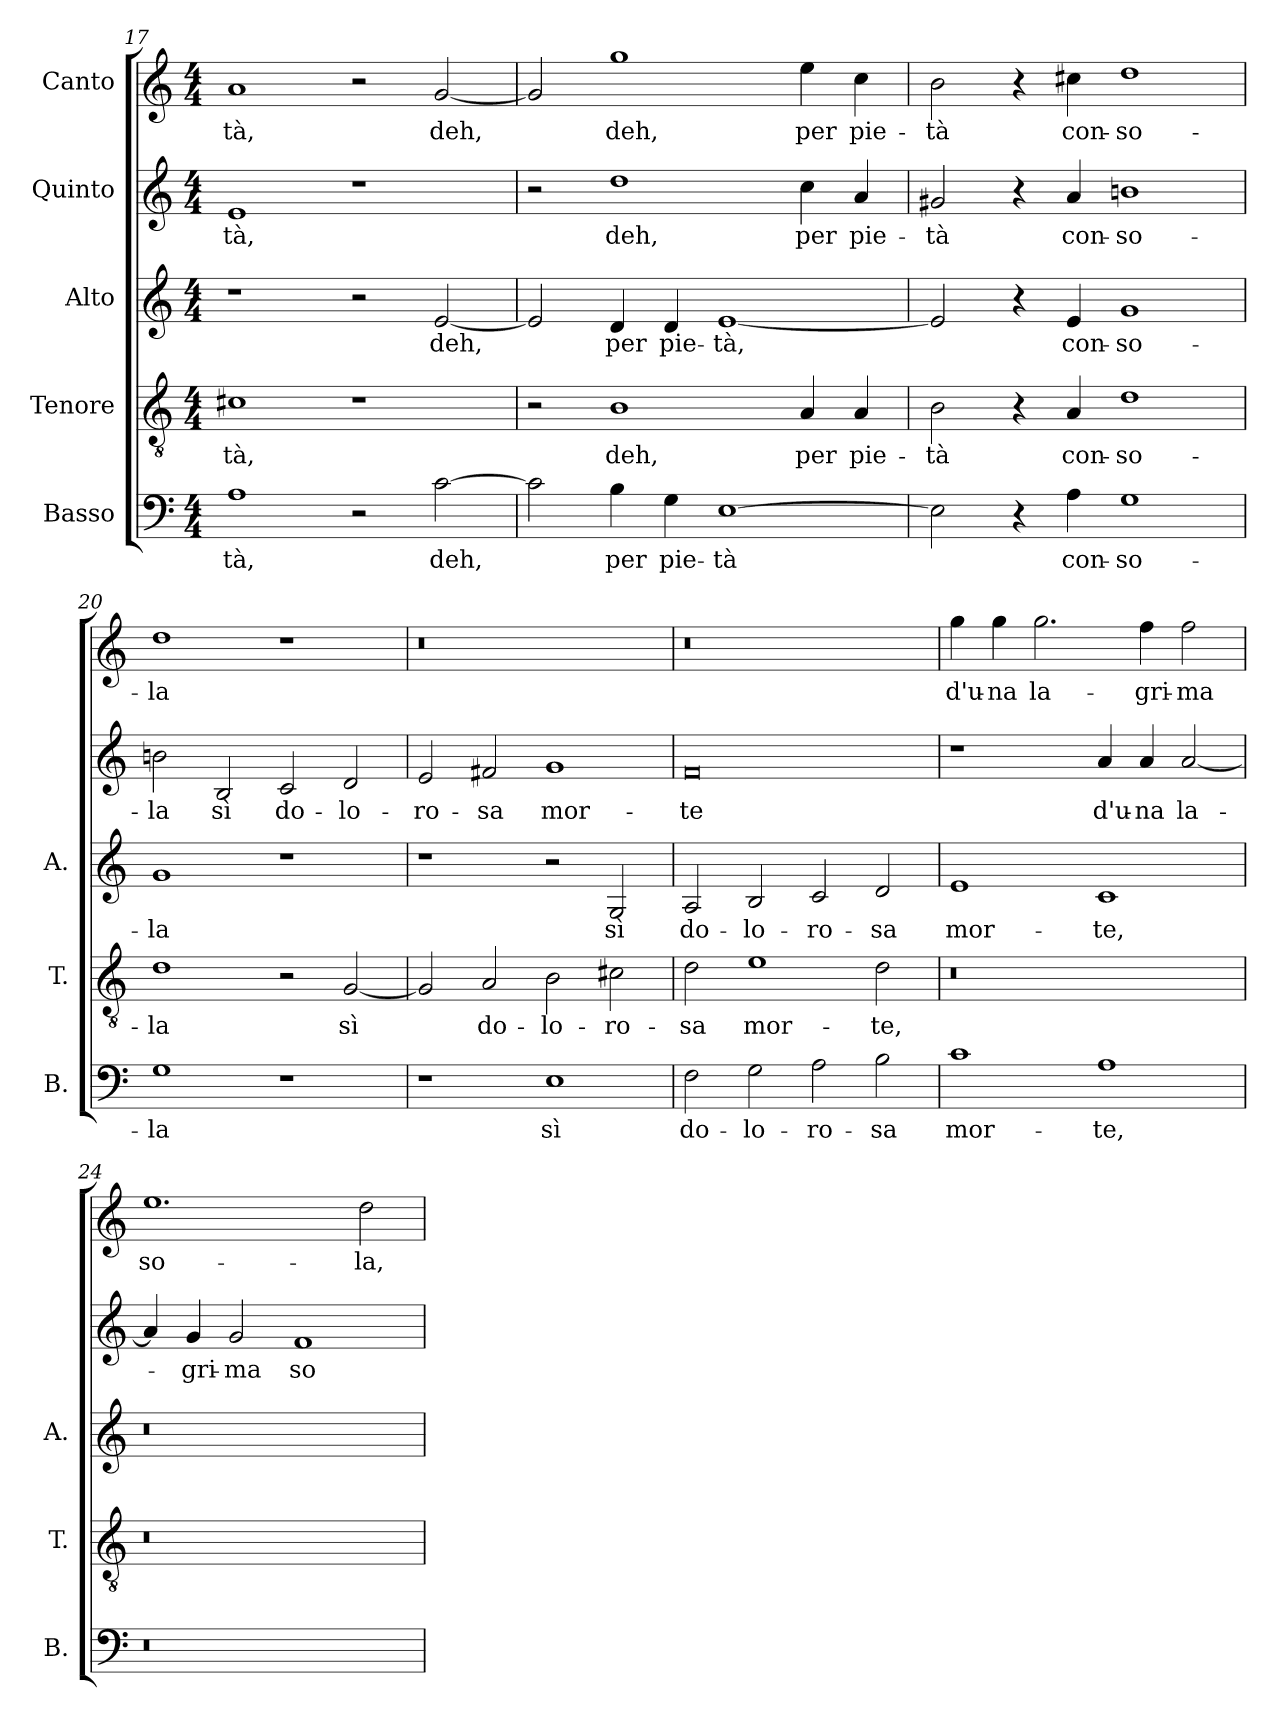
**kern	**text	**kern	**text	**kern	**text	**kern	**text	**kern	**text
*part5	*part5	*part4	*part4	*part3	*part3	*part2	*part2	*part1	*part1
*staff5	*staff5	*staff4	*staff4	*staff3	*staff3	*staff2	*staff2	*staff1	*staff1
*I"Basso	*	*I"Tenore	*	*I"Alto	*	*I"Quinto	*	*I"Canto	*
*I'B.	*	*I'T.	*	*I'A.	*	*	*	*	*
*clefF4	*	*clefGv2	*	*clefG2	*	*clefG2	*	*clefG2	*
*k[]	*	*k[]	*	*k[]	*	*k[]	*	*k[]	*
*C:	*	*C:	*	*C:	*	*C:	*	*C:	*
*M4/4	*	*M4/4	*	*M4/4	*	*M4/4	*	*M4/4	*
=17	=17	=17	=17	=17	=17	=17	=17	=17	=17
1A\	-tà,	1c#X\	-tà,	1r	.	1e/	-tà,	1a/	-tà,
2r	.	1r	.	2r	.	1r	.	2r	.
[2c\	deh,	.	.	[2e/	deh,	.	.	[2g/	deh,
=18	=18	=18	=18	=18	=18	=18	=18	=18	=18
2c\]	.	2r	.	2e/]	.	2r	.	2g/]	.
4B\	per	1B\	deh,	4d/	per	1dd\	deh,	1gg\	deh,
4G\	pie-	.	.	4d/	pie-	.	.	.	.
[1E\	-tà	.	.	[1e/	-tà,	.	.	.	.
.	.	4A/	per	.	.	4cc\	per	4ee\	per
.	.	4A/	pie-	.	.	4a/	pie-	4cc\	pie-
=19	=19	=19	=19	=19	=19	=19	=19	=19	=19
2E\]	.	2B\	-tà	2e/]	.	2g#X/	-tà	2b\	-tà
4r	.	4r	.	4r	.	4r	.	4r	.
4A\	con-	4A/	con-	4e/	con-	4a/	con-	4cc#X\	con-
1G\	-so-	1d\	-so-	1g/	-so-	1bn\	-so-	1dd\	-so-
=20	=20	=20	=20	=20	=20	=20	=20	=20	=20
1G\	-la	1d\	-la	1g/	-la	2bn\	-la	1dd\	-la
.	.	.	.	.	.	2B/	sì	.	.
1r	.	2r	.	1r	.	2c/	do-	1r	.
.	.	[2G/	sì	.	.	2d/	-lo-	.	.
=21	=21	=21	=21	=21	=21	=21	=21	=21	=21
!	!	!	!	!	!	!	!	!LO:N:vis=0	!
1r	.	2G/]	.	1r	.	2e/	-ro-	1r	.
.	.	2A/	do-	.	.	2f#X/	-sa	.	.
1E\	sì	2B\	-lo-	2r	.	1g/	mor-	1ryy	.
.	.	2c#X\	-ro-	2G/	sì	.	.	.	.
=22	=22	=22	=22	=22	=22	=22	=22	=22	=22
!	!	!	!	!	!	!	!	!LO:N:vis=0	!
2F\	do-	2d\	-sa	2A/	do-	0f/	-te	1r	.
2G\	-lo-	1e\	mor-	2B/	-lo-	.	.	.	.
2A\	-ro-	.	.	2c/	-ro-	.	.	1ryy	.
2B\	-sa	2d\	-te,	2d/	-sa	.	.	.	.
=23	=23	=23	=23	=23	=23	=23	=23	=23	=23
!	!	!LO:N:vis=0	!	!	!	!	!	!	!
1c\	mor-	1r	.	1e/	mor-	1r	.	4gg\	d'u-
.	.	.	.	.	.	.	.	4gg\	-na
.	.	.	.	.	.	.	.	2.gg\	la-
1A\	-te,	1ryy	.	1c/	-te,	4a/	d'u-	.	.
.	.	.	.	.	.	4a/	-na	4ff\	-gri-
.	.	.	.	.	.	[2a/	la-	2ff\	-ma
=24	=24	=24	=24	=24	=24	=24	=24	=24	=24
!LO:N:vis=0	!	!LO:N:vis=0	!	!LO:N:vis=0	!	!	!	!	!
1r	.	1r	.	1r	.	4a/]	.	1.ee\	so-
.	.	.	.	.	.	4g/	-gri-	.	.
.	.	.	.	.	.	2g/	-ma	.	.
1ryy	.	1ryy	.	1ryy	.	1f/	so-	.	.
.	.	.	.	.	.	.	.	2dd\	-la,
=	=	=	=	=	=	=	=	=	=
*-	*-	*-	*-	*-	*-	*-	*-	*-	*-
